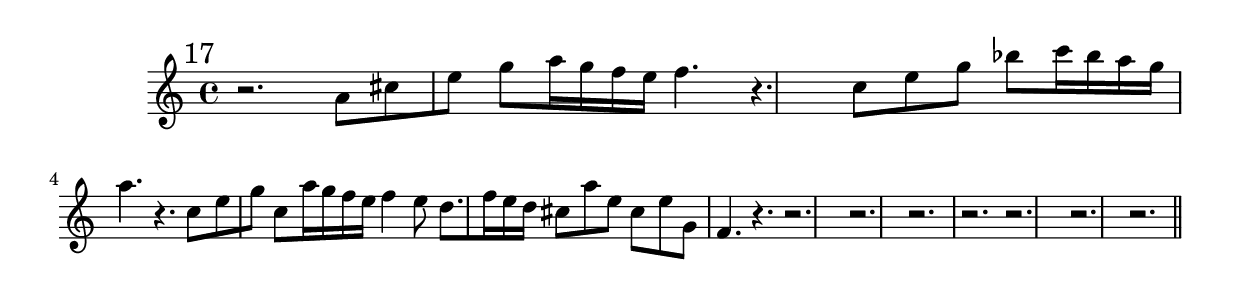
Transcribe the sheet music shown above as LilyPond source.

%%  diciassettesimo_flauto.ly
%%  Copyright (c) 2011 Benjamin Coudrin <benjamin.coudrin@gmail.com>
%%                All Rights Reserved
%%
%%  Copyleft :
%%  This program is free software. It comes without any warranty, to
%%  the extent permitted by applicable law. You can redistribute it
%%  and/or modify it under the terms of the Do What The Fuck You Want
%%  To Public License, Version 2, as published by Sam Hocevar. See
%%  http://sam.zoy.org/wtfpl/COPYING for more details.

\time 6/8
\clef treble
\key d \minor
\relative c'' {
  \mark \markup "17"
  r2.
  a8[cis e] g8[a16 g f e]
  f4. r4.
  c8[e g] bes8[c16 bes a g]
  a4. r4.
  c,8[e g] c,8[a'16 g f e]
  f4 e8 d8.[f16 e d]
  cis8[a' e] cis[e g,]
  f4. r4.
  r2.
  r2.
  r2.
  r2.
  r2.
  r2.
  r2.
  \bar "||"
  \break
}
